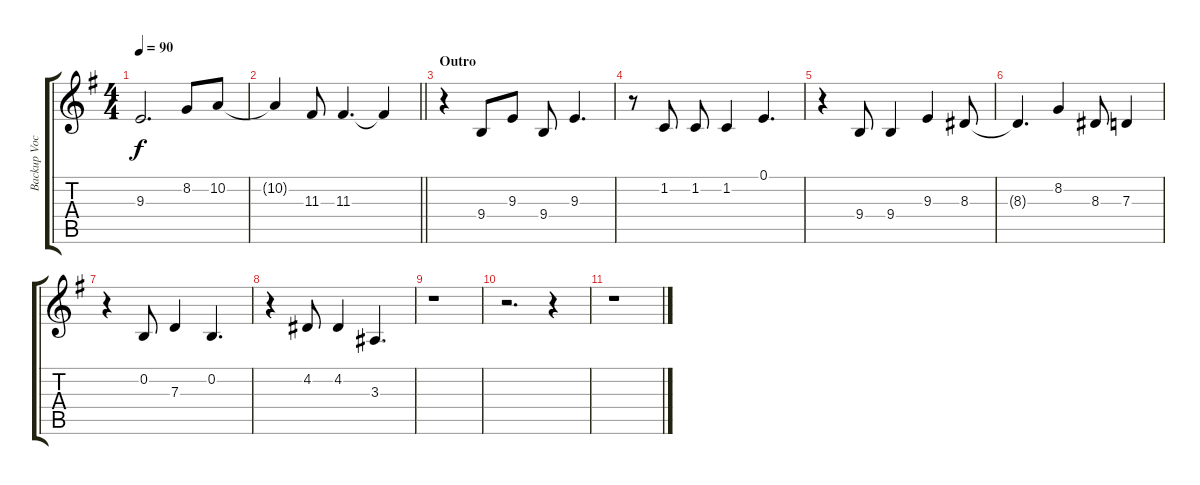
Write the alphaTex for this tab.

\track ("Backup Vocals (Carrie Lee)" "Backup Voc") {instrument viola}
\staff {score tabs}
\tuning (E4 B3 G3 D3 A2 E2) {hide}
\ts (4 4)
\tempo 90
\clef g2
\ks g
9.3.2{d dy f} 8.2.8 10.2.8 |
\barLineRight lightlight
10.2{t}.4 11.3.8 11.3.4{d} 11.3{t}.4 |
\section ("" "Outro")
r.4 9.4.8 9.3.8 9.4.8 9.3.4{d} |
r.8 1.2.8 1.2.8 1.2.4 0.1.4{d} |
r.4 9.4.8 9.4.4 9.3.4 8.3.8 |
8.3{t}.4{d} 8.2.4 8.3.8 7.3.4 |
r.4 0.2.8 7.3.4 0.2.4{d} |
r.4 4.2.8 4.2.4 3.3.4{d} |
r.1 |
r.2{d} r.4 |
r.1
